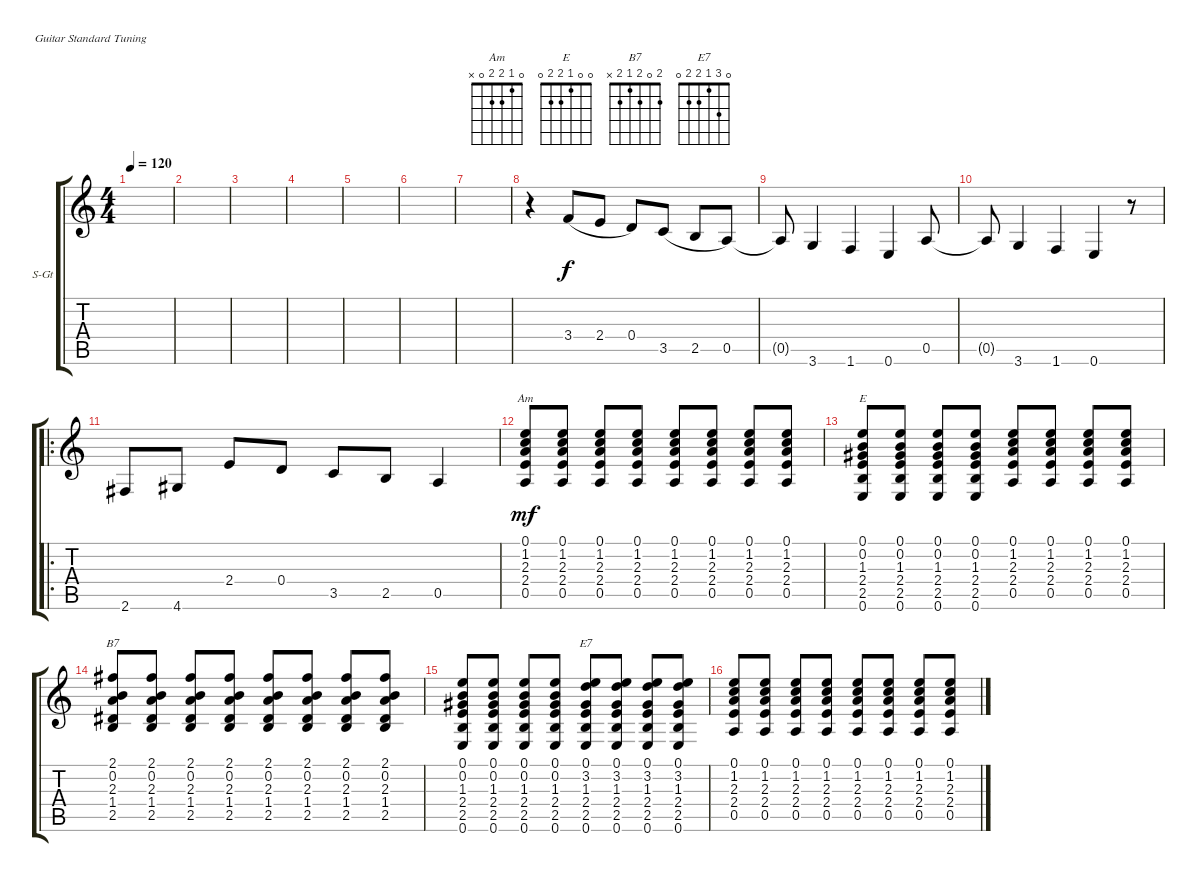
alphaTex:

\defaultSystemsLayout 4
\bracketExtendMode groupsimilarinstruments
\firstSystemTrackNameOrientation horizontal
\otherSystemsTrackNameOrientation horizontal
\track ("Steel Guitar" "S-Gt") {instrument acousticguitarsteel}
\staff {score tabs}
\tuning (E4 B3 G3 D3 A2 E2)
\chord ("Am" 0 1 2 2 0 x)
\chord ("E" 0 0 1 2 2 0)
\chord ("B7" 2 0 2 1 2 x)
\chord ("E7" 0 3 1 2 2 0)
\ts (4 4)
\tempo 120
\clef g2
\ks c
|
|
|
|
|
|
|
r.4 3.4.8{legatoorigin} 2.4.8{legatoorigin} 0.4.8 3.5.8{legatoorigin} 2.5.8{legatoorigin} 0.5.8 |
0.5{t}.8 3.6.4 1.6.4 0.6.4 0.5.8 |
0.5{t}.8 3.6.4 1.6.4 0.6.4 r.8 |
\ro
2.6.8 4.6.8 2.4.8 0.4.8 3.5.8 2.5.8 0.5.4 |
(0.5 2.4 2.3 1.2 0.1).8{ch "Am" dy mf} (0.5 2.4 2.3 1.2 0.1).8 (0.5 2.4 2.3 1.2 0.1).8 (0.5 2.4 2.3 1.2 0.1).8 (0.5 2.4 2.3 1.2 0.1).8 (0.5 2.4 2.3 1.2 0.1).8 (0.5 2.4 2.3 1.2 0.1).8 (0.5 2.4 2.3 1.2 0.1).8 |
(0.6 2.5 2.4 1.3 0.2 0.1).8{ch "E"} (0.6 2.5 2.4 1.3 0.2 0.1).8 (0.6 2.5 2.4 1.3 0.2 0.1).8 (0.6 2.5 2.4 1.3 0.2 0.1).8 (0.5 2.4 2.3 1.2 0.1).8 (0.5 2.4 2.3 1.2 0.1).8 (0.5 2.4 2.3 1.2 0.1).8 (0.5 2.4 2.3 1.2 0.1).8 |
(2.5 1.4 2.3 0.2 2.1).8{ch "B7"} (2.5 1.4 2.3 0.2 2.1).8 (2.5 1.4 2.3 0.2 2.1).8 (2.5 1.4 2.3 0.2 2.1).8 (2.5 1.4 2.3 0.2 2.1).8 (2.5 1.4 2.3 0.2 2.1).8 (2.5 1.4 2.3 0.2 2.1).8 (2.5 1.4 2.3 0.2 2.1).8 |
(0.6 2.5 2.4 1.3 0.2 0.1).8 (0.6 2.5 2.4 1.3 0.2 0.1).8 (0.6 2.5 2.4 1.3 0.2 0.1).8 (0.6 2.5 2.4 1.3 0.2 0.1).8 (0.6 2.5 2.4 1.3 3.2 0.1).8{ch "E7"} (0.6 2.5 2.4 1.3 3.2 0.1).8 (0.6 2.5 2.4 1.3 3.2 0.1).8 (0.6 2.5 2.4 1.3 3.2 0.1).8 |
(0.5 2.4 2.3 1.2 0.1).8 (0.5 2.4 2.3 1.2 0.1).8 (0.5 2.4 2.3 1.2 0.1).8 (0.5 2.4 2.3 1.2 0.1).8 (0.5 2.4 2.3 1.2 0.1).8 (0.5 2.4 2.3 1.2 0.1).8 (0.5 2.4 2.3 1.2 0.1).8 (0.5 2.4 2.3 1.2 0.1).8
